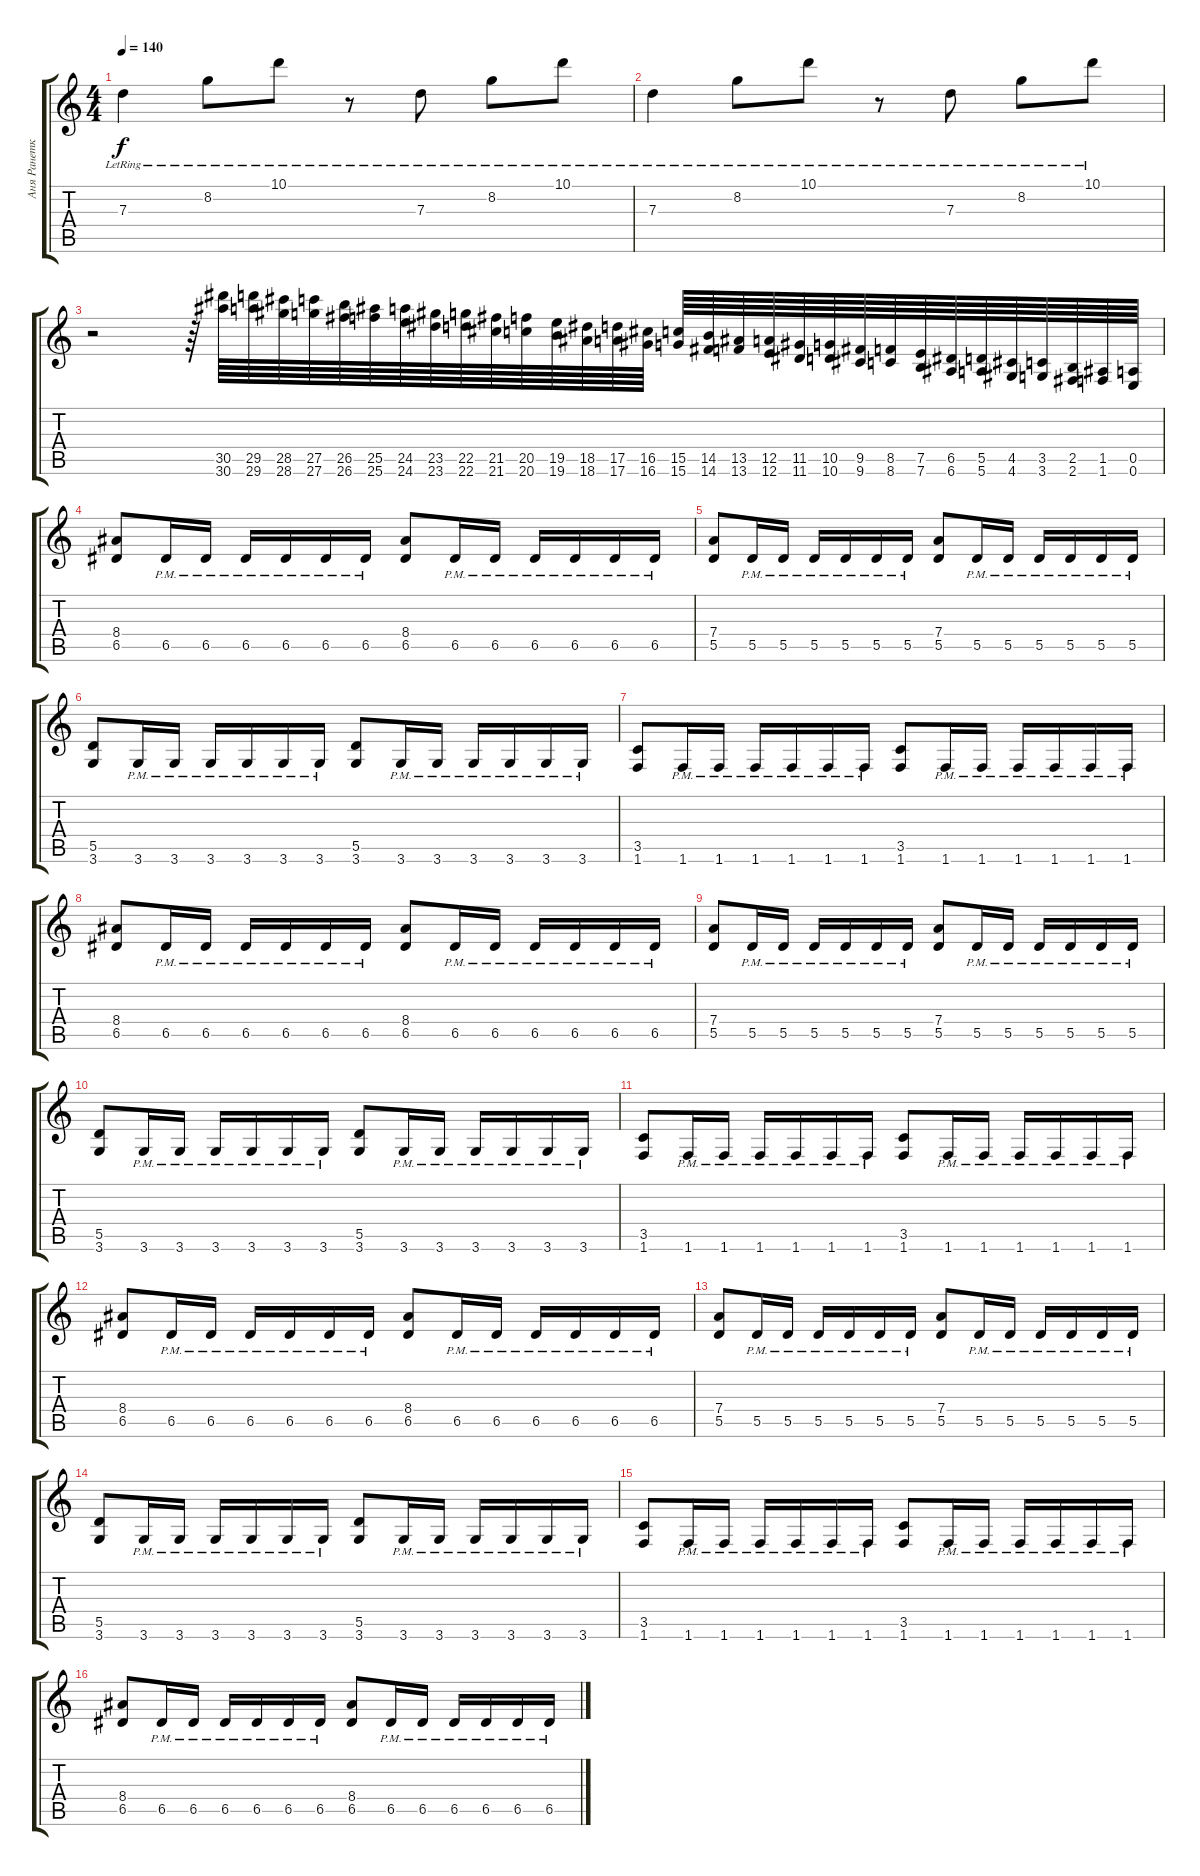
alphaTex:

\track ("Аня Ранетка" "Аня Ранетк") {instrument distortionguitar}
\staff {score tabs}
\tuning (E4 B3 G3 D3 A2 E2) {hide}
\ts (4 4)
\tempo 140
\clef g2
\ks c
7.3{lr}.4{dy f} 8.2{lr}.8 10.1{lr}.8 r.8 7.3{lr}.8 8.2{lr}.8 10.1{lr}.8 |
7.3{lr}.4 8.2{lr}.8 10.1{lr}.8 r.8 7.3{lr}.8 8.2{lr}.8 10.1{lr}.8 |
r.2{instrument distortionguitar} r.64 (30.5 30.6).64 (29.5 29.6).64 (28.5 28.6).64 (27.5 27.6).64 (26.5 26.6).64 (25.5 25.6).64 (24.5 24.6).64 (23.5 23.6).64 (22.5 22.6).64 (21.5 21.6).64 (20.5 20.6).64 (19.5 19.6).64 (18.5 18.6).64 (17.5 17.6).64 (16.5 16.6).64 (15.5 15.6).64 (14.5 14.6).64 (13.5 13.6).64 (12.5 12.6).64 (11.5 11.6).64 (10.5 10.6).64 (9.5 9.6).64 (8.5 8.6).64 (7.5 7.6).64 (6.5 6.6).64 (5.5 5.6).64 (4.5 4.6).64 (3.5 3.6).64 (2.5 2.6).64 (1.5 1.6).64 (0.5 0.6).64 |
(8.4 6.5).8 6.5{pm}.16 6.5{pm}.16 6.5{pm}.16 6.5{pm}.16 6.5{pm}.16 6.5{pm}.16 (8.4 6.5).8 6.5{pm}.16 6.5{pm}.16 6.5{pm}.16 6.5{pm}.16 6.5{pm}.16 6.5{pm}.16 |
(7.4 5.5).8 5.5{pm}.16 5.5{pm}.16 5.5{pm}.16 5.5{pm}.16 5.5{pm}.16 5.5{pm}.16 (7.4 5.5).8 5.5{pm}.16 5.5{pm}.16 5.5{pm}.16 5.5{pm}.16 5.5{pm}.16 5.5{pm}.16 |
(5.5 3.6).8 3.6{pm}.16 3.6{pm}.16 3.6{pm}.16 3.6{pm}.16 3.6{pm}.16 3.6{pm}.16 (5.5 3.6).8 3.6{pm}.16 3.6{pm}.16 3.6{pm}.16 3.6{pm}.16 3.6{pm}.16 3.6{pm}.16 |
(3.5 1.6).8 1.6{pm}.16 1.6{pm}.16 1.6{pm}.16 1.6{pm}.16 1.6{pm}.16 1.6{pm}.16 (3.5 1.6).8 1.6{pm}.16 1.6{pm}.16 1.6{pm}.16 1.6{pm}.16 1.6{pm}.16 1.6{pm}.16 |
(8.4 6.5).8 6.5{pm}.16 6.5{pm}.16 6.5{pm}.16 6.5{pm}.16 6.5{pm}.16 6.5{pm}.16 (8.4 6.5).8 6.5{pm}.16 6.5{pm}.16 6.5{pm}.16 6.5{pm}.16 6.5{pm}.16 6.5{pm}.16 |
(7.4 5.5).8 5.5{pm}.16 5.5{pm}.16 5.5{pm}.16 5.5{pm}.16 5.5{pm}.16 5.5{pm}.16 (7.4 5.5).8 5.5{pm}.16 5.5{pm}.16 5.5{pm}.16 5.5{pm}.16 5.5{pm}.16 5.5{pm}.16 |
(5.5 3.6).8 3.6{pm}.16 3.6{pm}.16 3.6{pm}.16 3.6{pm}.16 3.6{pm}.16 3.6{pm}.16 (5.5 3.6).8 3.6{pm}.16 3.6{pm}.16 3.6{pm}.16 3.6{pm}.16 3.6{pm}.16 3.6{pm}.16 |
(3.5 1.6).8 1.6{pm}.16 1.6{pm}.16 1.6{pm}.16 1.6{pm}.16 1.6{pm}.16 1.6{pm}.16 (3.5 1.6).8 1.6{pm}.16 1.6{pm}.16 1.6{pm}.16 1.6{pm}.16 1.6{pm}.16 1.6{pm}.16 |
(8.4 6.5).8 6.5{pm}.16 6.5{pm}.16 6.5{pm}.16 6.5{pm}.16 6.5{pm}.16 6.5{pm}.16 (8.4 6.5).8 6.5{pm}.16 6.5{pm}.16 6.5{pm}.16 6.5{pm}.16 6.5{pm}.16 6.5{pm}.16 |
(7.4 5.5).8 5.5{pm}.16 5.5{pm}.16 5.5{pm}.16 5.5{pm}.16 5.5{pm}.16 5.5{pm}.16 (7.4 5.5).8 5.5{pm}.16 5.5{pm}.16 5.5{pm}.16 5.5{pm}.16 5.5{pm}.16 5.5{pm}.16 |
(5.5 3.6).8 3.6{pm}.16 3.6{pm}.16 3.6{pm}.16 3.6{pm}.16 3.6{pm}.16 3.6{pm}.16 (5.5 3.6).8 3.6{pm}.16 3.6{pm}.16 3.6{pm}.16 3.6{pm}.16 3.6{pm}.16 3.6{pm}.16 |
(3.5 1.6).8 1.6{pm}.16 1.6{pm}.16 1.6{pm}.16 1.6{pm}.16 1.6{pm}.16 1.6{pm}.16 (3.5 1.6).8 1.6{pm}.16 1.6{pm}.16 1.6{pm}.16 1.6{pm}.16 1.6{pm}.16 1.6{pm}.16 |
(8.4 6.5).8 6.5{pm}.16 6.5{pm}.16 6.5{pm}.16 6.5{pm}.16 6.5{pm}.16 6.5{pm}.16 (8.4 6.5).8 6.5{pm}.16 6.5{pm}.16 6.5{pm}.16 6.5{pm}.16 6.5{pm}.16 6.5{pm}.16
